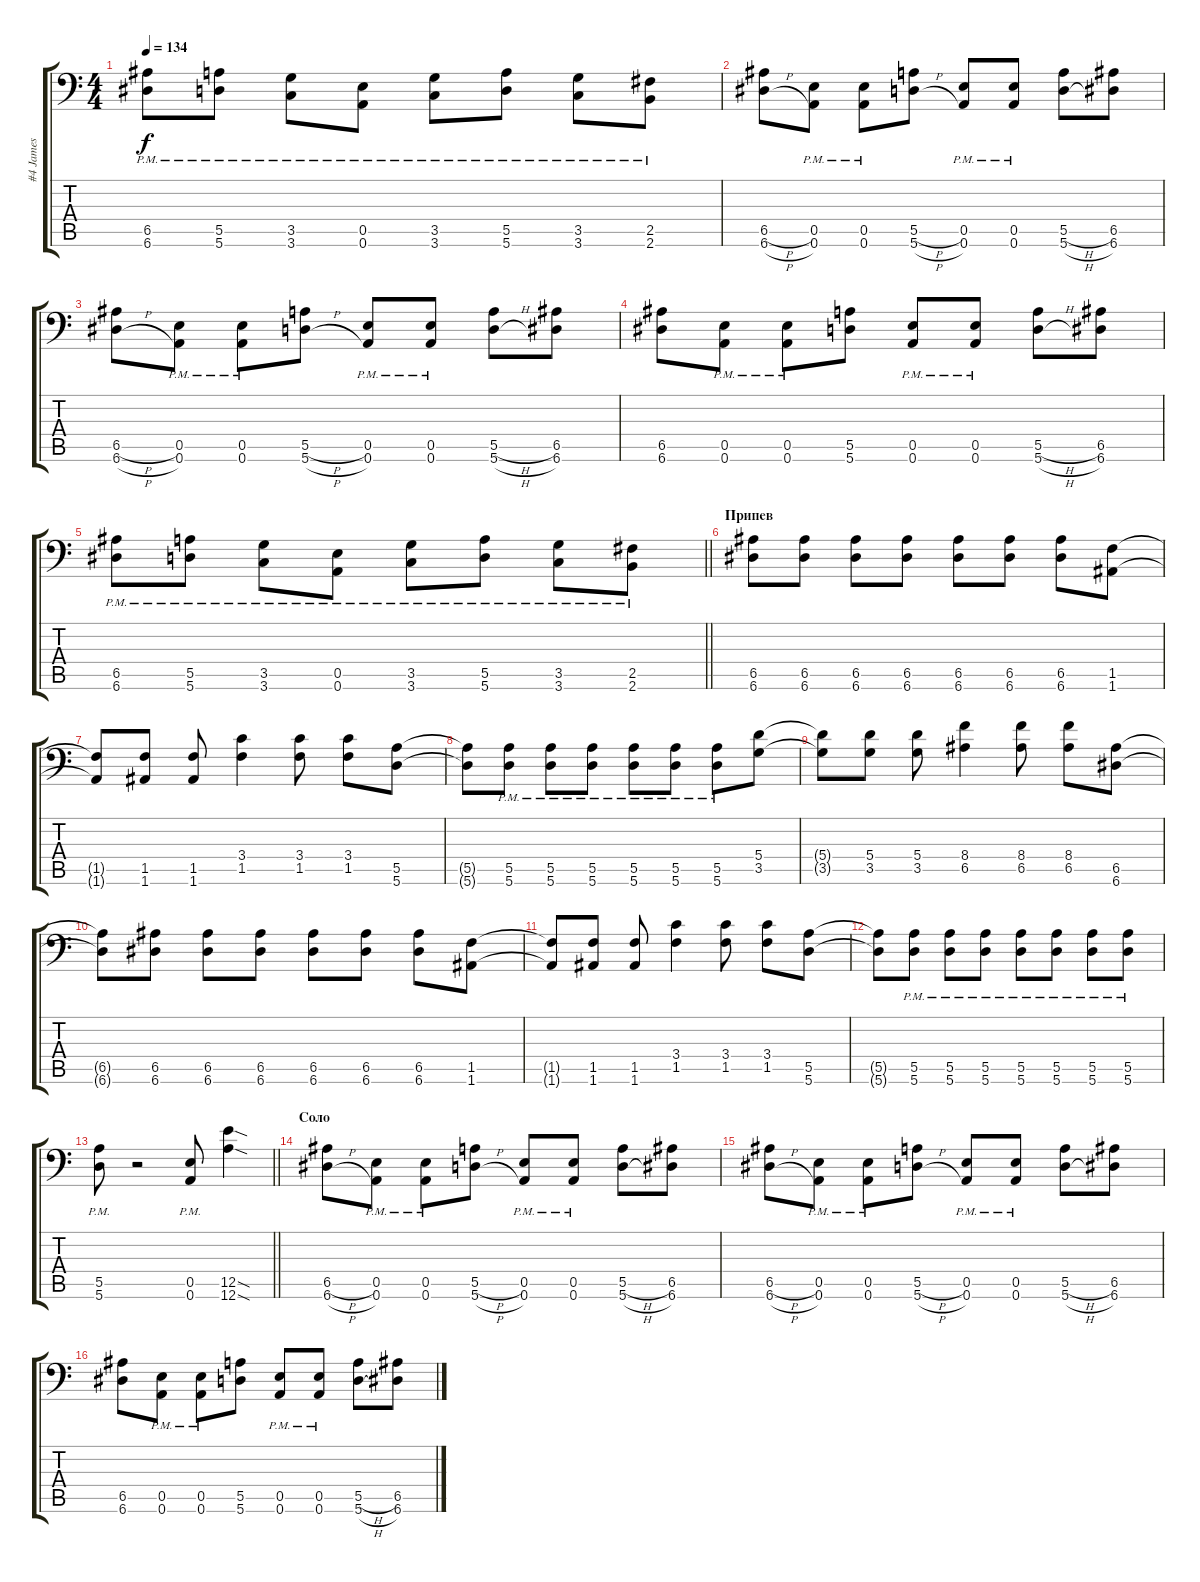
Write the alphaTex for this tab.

\track ("#4 James" "#4 James") {instrument distortionguitar}
\staff {score tabs}
\tuning (B3 Gb3 D3 A2 E2 A1) {hide}
\ts (4 4)
\tempo 134
\clef f4
\ks c
(6.5{pm} 6.6{pm}).8{dy f} (5.5{pm} 5.6{pm}).8 (3.5{pm} 3.6{pm}).8 (0.5{pm} 0.6{pm}).8 (3.5{pm} 3.6{pm}).8 (5.5{pm} 5.6{pm}).8 (3.5{pm} 3.6{pm}).8 (2.5{pm} 2.6{pm}).8 |
(6.5{h} 6.6{h}).8 (0.5{pm} 0.6{pm}).8 (0.5{pm} 0.6{pm}).8 (5.5{h} 5.6{h}).8 (0.5{pm} 0.6{pm}).8 (0.5{pm} 0.6{pm}).8 (5.5{h} 5.6{h}).8 (6.5 6.6).8 |
(6.5{h} 6.6{h}).8 (0.5{pm} 0.6{pm}).8 (0.5{pm} 0.6{pm}).8 (5.5{h} 5.6{h}).8 (0.5{pm} 0.6{pm}).8 (0.5{pm} 0.6{pm}).8 (5.5{h} 5.6{h}).8 (6.5 6.6).8 |
(6.5 6.6).8 (0.5{pm} 0.6{pm}).8 (0.5{pm} 0.6{pm}).8 (5.5 5.6).8 (0.5{pm} 0.6{pm}).8 (0.5{pm} 0.6{pm}).8 (5.5{h} 5.6{h}).8 (6.5 6.6).8 |
\barLineRight lightlight
(6.5{pm} 6.6{pm}).8 (5.5{pm} 5.6{pm}).8 (3.5{pm} 3.6{pm}).8 (0.5{pm} 0.6{pm}).8 (3.5{pm} 3.6{pm}).8 (5.5{pm} 5.6{pm}).8 (3.5{pm} 3.6{pm}).8 (2.5{pm} 2.6{pm}).8 |
\section ("" "Припев")
(6.5 6.6).8 (6.5 6.6).8 (6.5 6.6).8 (6.5 6.6).8 (6.5 6.6).8 (6.5 6.6).8 (6.5 6.6).8 (1.5 1.6).8 |
(1.5{t} 1.6{t}).8 (1.5 1.6).8 (1.5 1.6).8 (3.4 1.5).4 (3.4 1.5).8 (3.4 1.5).8 (5.5 5.6).8 |
(5.5{t} 5.6{t}).8 (5.5{pm} 5.6{pm}).8 (5.5{pm} 5.6{pm}).8 (5.5{pm} 5.6{pm}).8 (5.5{pm} 5.6{pm}).8 (5.5{pm} 5.6{pm}).8 (5.5{pm} 5.6{pm}).8 (5.4 3.5).8 |
(5.4{t} 3.5{t}).8 (5.4 3.5).8 (5.4 3.5).8 (8.4 6.5).4 (8.4 6.5).8 (8.4 6.5).8 (6.5 6.6).8 |
(6.5{t} 6.6{t}).8 (6.5 6.6).8 (6.5 6.6).8 (6.5 6.6).8 (6.5 6.6).8 (6.5 6.6).8 (6.5 6.6).8 (1.5 1.6).8 |
(1.5{t} 1.6{t}).8 (1.5 1.6).8 (1.5 1.6).8 (3.4 1.5).4 (3.4 1.5).8 (3.4 1.5).8 (5.5 5.6).8 |
(5.5{t} 5.6{t}).8 (5.5{pm} 5.6{pm}).8 (5.5{pm} 5.6{pm}).8 (5.5{pm} 5.6{pm}).8 (5.5{pm} 5.6{pm}).8 (5.5{pm} 5.6{pm}).8 (5.5{pm} 5.6{pm}).8 (5.5{pm} 5.6{pm}).8 |
\barLineRight lightlight
(5.5{pm} 5.6{pm}).8 r.2 (0.5{pm} 0.6{pm}).8 (12.5{sod} 12.6{sod}).4 |
\section ("" "Соло")
(6.5{h} 6.6{h}).8 (0.5{pm} 0.6{pm}).8 (0.5{pm} 0.6{pm}).8 (5.5{h} 5.6{h}).8 (0.5{pm} 0.6{pm}).8 (0.5{pm} 0.6{pm}).8 (5.5{h} 5.6{h}).8 (6.5 6.6).8 |
(6.5{h} 6.6{h}).8 (0.5{pm} 0.6{pm}).8 (0.5{pm} 0.6{pm}).8 (5.5{h} 5.6{h}).8 (0.5{pm} 0.6{pm}).8 (0.5{pm} 0.6{pm}).8 (5.5{h} 5.6{h}).8 (6.5 6.6).8 |
(6.5 6.6).8 (0.5{pm} 0.6{pm}).8 (0.5{pm} 0.6{pm}).8 (5.5 5.6).8 (0.5{pm} 0.6{pm}).8 (0.5{pm} 0.6{pm}).8 (5.5{h} 5.6{h}).8 (6.5 6.6).8
